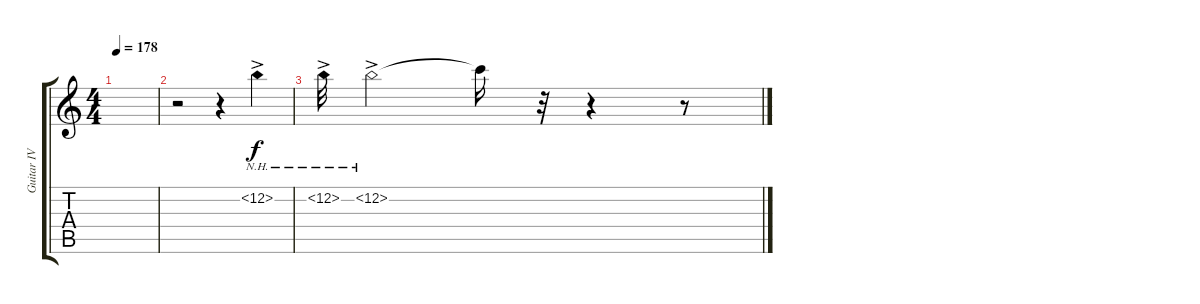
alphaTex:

\track ("Guitar IV" "Guitar IV") {instrument overdrivenguitar}
\staff {score tabs}
\tuning (E4 B3 G3 D3 A2 E2) {hide}
\ts (4 4)
\tempo 178
\clef g2
\ks c
|
r.2 r.4 12.2{nh ac}.4 |
12.2{nh ac}.32 13.2{nh ac}.2 13.2{t}.16{dy f} r.32 r.4 r.8
